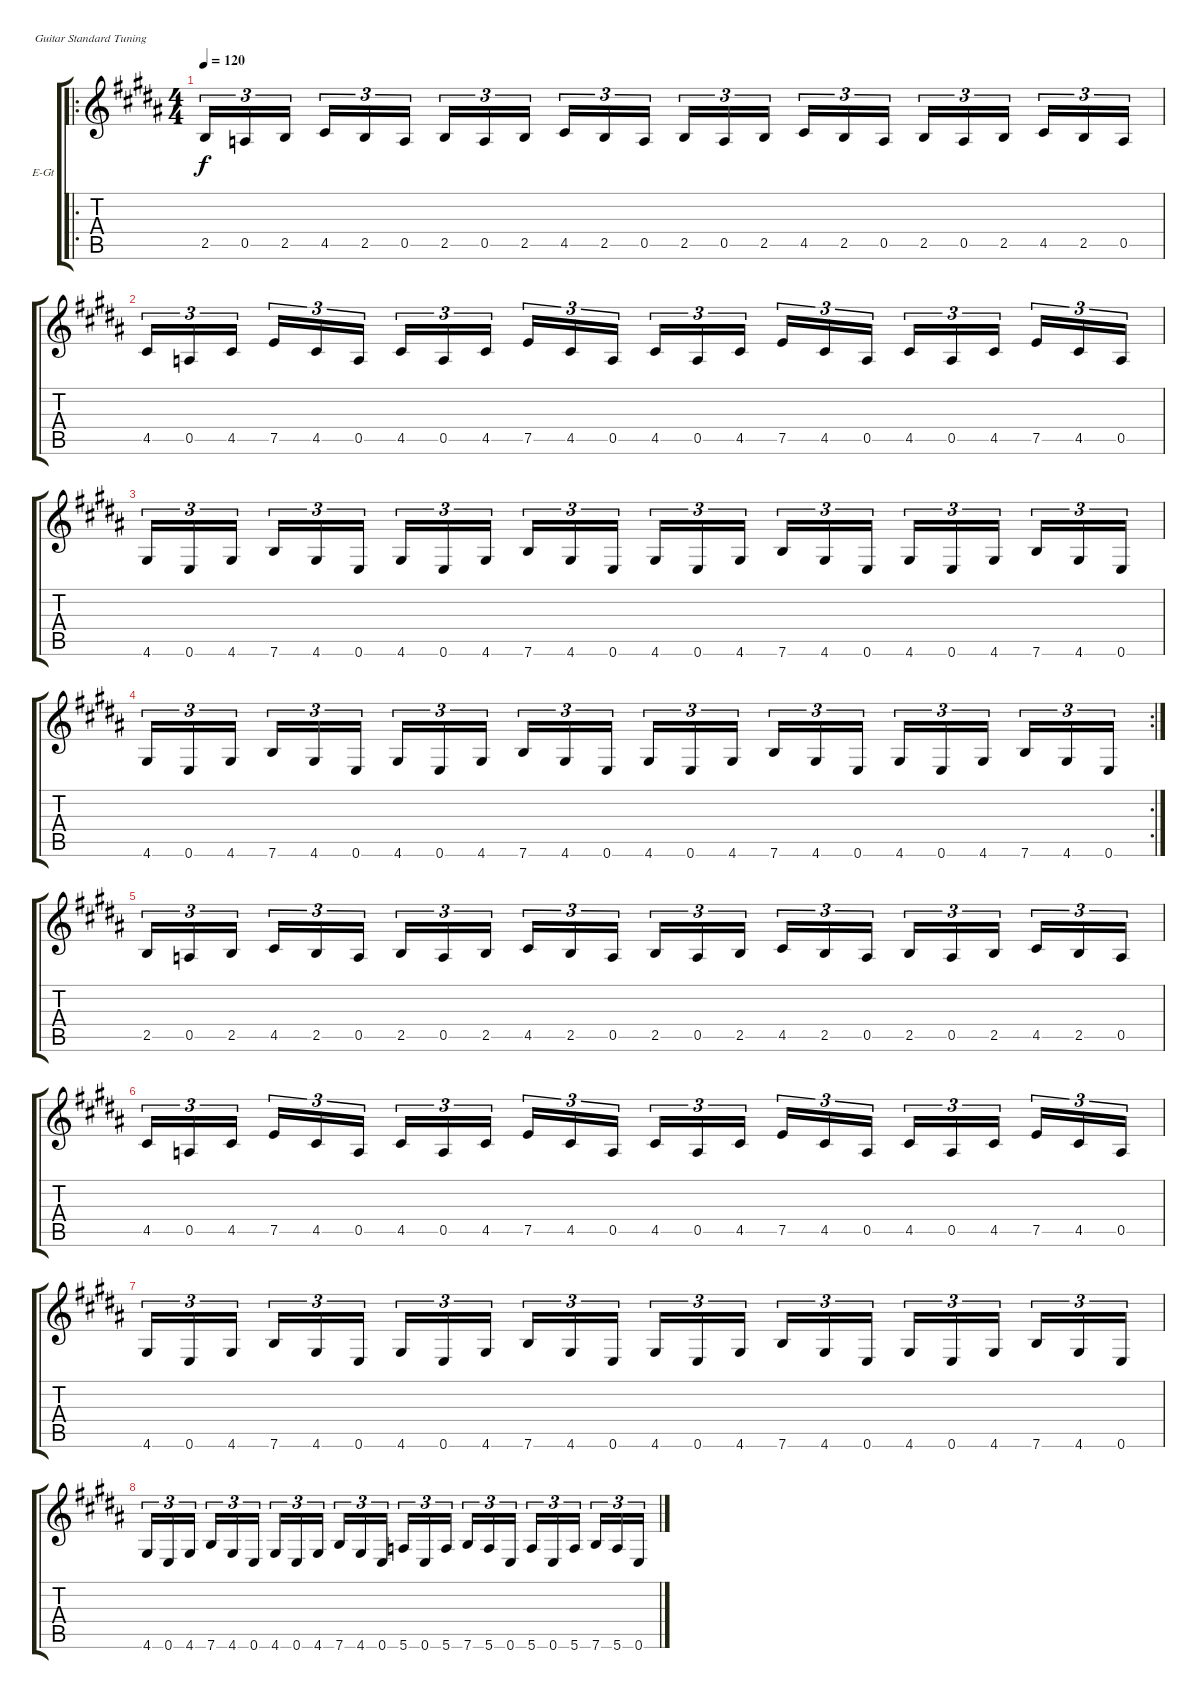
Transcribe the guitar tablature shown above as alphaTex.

\bracketExtendMode groupsimilarinstruments
\firstSystemTrackNameOrientation horizontal
\otherSystemsTrackNameOrientation horizontal
\track ("Nay Windhead" "E-Gt") {instrument overdrivenguitar}
\staff {score tabs}
\tuning (E4 B3 G3 D3 A2 E2)
\ro
\ts (4 4)
\tempo 120
\clef g2
\ks g#minor
2.5{acc forcenatural}.16{tu (3 2) dy f} 0.5{acc forcenatural}.16{tu (3 2)} 2.5{acc forcenatural}.16{tu (3 2)} 4.5{acc #}.16{tu (3 2)} 2.5{acc forcenatural}.16{tu (3 2)} 0.5{acc forcenatural}.16{tu (3 2)} 2.5{acc forcenatural}.16{tu (3 2)} 0.5{acc forcenatural}.16{tu (3 2)} 2.5{acc forcenatural}.16{tu (3 2)} 4.5{acc #}.16{tu (3 2)} 2.5{acc forcenatural}.16{tu (3 2)} 0.5{acc forcenatural}.16{tu (3 2)} 2.5{acc forcenatural}.16{tu (3 2)} 0.5{acc forcenatural}.16{tu (3 2)} 2.5{acc forcenatural}.16{tu (3 2)} 4.5{acc #}.16{tu (3 2)} 2.5{acc forcenatural}.16{tu (3 2)} 0.5{acc forcenatural}.16{tu (3 2)} 2.5{acc forcenatural}.16{tu (3 2)} 0.5{acc forcenatural}.16{tu (3 2)} 2.5{acc forcenatural}.16{tu (3 2)} 4.5{acc #}.16{tu (3 2)} 2.5{acc forcenatural}.16{tu (3 2)} 0.5{acc forcenatural}.16{tu (3 2)} |
4.5{acc #}.16{tu (3 2)} 0.5{acc forcenatural}.16{tu (3 2)} 4.5{acc #}.16{tu (3 2)} 7.5{acc forcenatural}.16{tu (3 2)} 4.5{acc #}.16{tu (3 2)} 0.5{acc forcenatural}.16{tu (3 2)} 4.5{acc #}.16{tu (3 2)} 0.5{acc forcenatural}.16{tu (3 2)} 4.5{acc #}.16{tu (3 2)} 7.5{acc forcenatural}.16{tu (3 2)} 4.5{acc #}.16{tu (3 2)} 0.5{acc forcenatural}.16{tu (3 2)} 4.5{acc #}.16{tu (3 2)} 0.5{acc forcenatural}.16{tu (3 2)} 4.5{acc #}.16{tu (3 2)} 7.5{acc forcenatural}.16{tu (3 2)} 4.5{acc #}.16{tu (3 2)} 0.5{acc forcenatural}.16{tu (3 2)} 4.5{acc #}.16{tu (3 2)} 0.5{acc forcenatural}.16{tu (3 2)} 4.5{acc #}.16{tu (3 2)} 7.5{acc forcenatural}.16{tu (3 2)} 4.5{acc #}.16{tu (3 2)} 0.5{acc forcenatural}.16{tu (3 2)} |
4.6{acc #}.16{tu (3 2)} 0.6{acc forcenatural}.16{tu (3 2)} 4.6{acc #}.16{tu (3 2)} 7.6{acc forcenatural}.16{tu (3 2)} 4.6{acc #}.16{tu (3 2)} 0.6{acc forcenatural}.16{tu (3 2)} 4.6{acc #}.16{tu (3 2)} 0.6{acc forcenatural}.16{tu (3 2)} 4.6{acc #}.16{tu (3 2)} 7.6{acc forcenatural}.16{tu (3 2)} 4.6{acc #}.16{tu (3 2)} 0.6{acc forcenatural}.16{tu (3 2)} 4.6{acc #}.16{tu (3 2)} 0.6{acc forcenatural}.16{tu (3 2)} 4.6{acc #}.16{tu (3 2)} 7.6{acc forcenatural}.16{tu (3 2)} 4.6{acc #}.16{tu (3 2)} 0.6{acc forcenatural}.16{tu (3 2)} 4.6{acc #}.16{tu (3 2)} 0.6{acc forcenatural}.16{tu (3 2)} 4.6{acc #}.16{tu (3 2)} 7.6{acc forcenatural}.16{tu (3 2)} 4.6{acc #}.16{tu (3 2)} 0.6{acc forcenatural}.16{tu (3 2)} |
\rc 2
4.6{acc #}.16{tu (3 2)} 0.6{acc forcenatural}.16{tu (3 2)} 4.6{acc #}.16{tu (3 2)} 7.6{acc forcenatural}.16{tu (3 2)} 4.6{acc #}.16{tu (3 2)} 0.6{acc forcenatural}.16{tu (3 2)} 4.6{acc #}.16{tu (3 2)} 0.6{acc forcenatural}.16{tu (3 2)} 4.6{acc #}.16{tu (3 2)} 7.6{acc forcenatural}.16{tu (3 2)} 4.6{acc #}.16{tu (3 2)} 0.6{acc forcenatural}.16{tu (3 2)} 4.6{acc #}.16{tu (3 2)} 0.6{acc forcenatural}.16{tu (3 2)} 4.6{acc #}.16{tu (3 2)} 7.6{acc forcenatural}.16{tu (3 2)} 4.6{acc #}.16{tu (3 2)} 0.6{acc forcenatural}.16{tu (3 2)} 4.6{acc #}.16{tu (3 2)} 0.6{acc forcenatural}.16{tu (3 2)} 4.6{acc #}.16{tu (3 2)} 7.6{acc forcenatural}.16{tu (3 2)} 4.6{acc #}.16{tu (3 2)} 0.6{acc forcenatural}.16{tu (3 2)} |
2.5{acc forcenatural}.16{tu (3 2)} 0.5{acc forcenatural}.16{tu (3 2)} 2.5{acc forcenatural}.16{tu (3 2)} 4.5{acc #}.16{tu (3 2)} 2.5{acc forcenatural}.16{tu (3 2)} 0.5{acc forcenatural}.16{tu (3 2)} 2.5{acc forcenatural}.16{tu (3 2)} 0.5{acc forcenatural}.16{tu (3 2)} 2.5{acc forcenatural}.16{tu (3 2)} 4.5{acc #}.16{tu (3 2)} 2.5{acc forcenatural}.16{tu (3 2)} 0.5{acc forcenatural}.16{tu (3 2)} 2.5{acc forcenatural}.16{tu (3 2)} 0.5{acc forcenatural}.16{tu (3 2)} 2.5{acc forcenatural}.16{tu (3 2)} 4.5{acc #}.16{tu (3 2)} 2.5{acc forcenatural}.16{tu (3 2)} 0.5{acc forcenatural}.16{tu (3 2)} 2.5{acc forcenatural}.16{tu (3 2)} 0.5{acc forcenatural}.16{tu (3 2)} 2.5{acc forcenatural}.16{tu (3 2)} 4.5{acc #}.16{tu (3 2)} 2.5{acc forcenatural}.16{tu (3 2)} 0.5{acc forcenatural}.16{tu (3 2)} |
4.5{acc #}.16{tu (3 2)} 0.5{acc forcenatural}.16{tu (3 2)} 4.5{acc #}.16{tu (3 2)} 7.5{acc forcenatural}.16{tu (3 2)} 4.5{acc #}.16{tu (3 2)} 0.5{acc forcenatural}.16{tu (3 2)} 4.5{acc #}.16{tu (3 2)} 0.5{acc forcenatural}.16{tu (3 2)} 4.5{acc #}.16{tu (3 2)} 7.5{acc forcenatural}.16{tu (3 2)} 4.5{acc #}.16{tu (3 2)} 0.5{acc forcenatural}.16{tu (3 2)} 4.5{acc #}.16{tu (3 2)} 0.5{acc forcenatural}.16{tu (3 2)} 4.5{acc #}.16{tu (3 2)} 7.5{acc forcenatural}.16{tu (3 2)} 4.5{acc #}.16{tu (3 2)} 0.5{acc forcenatural}.16{tu (3 2)} 4.5{acc #}.16{tu (3 2)} 0.5{acc forcenatural}.16{tu (3 2)} 4.5{acc #}.16{tu (3 2)} 7.5{acc forcenatural}.16{tu (3 2)} 4.5{acc #}.16{tu (3 2)} 0.5{acc forcenatural}.16{tu (3 2)} |
4.6{acc #}.16{tu (3 2)} 0.6{acc forcenatural}.16{tu (3 2)} 4.6{acc #}.16{tu (3 2)} 7.6{acc forcenatural}.16{tu (3 2)} 4.6{acc #}.16{tu (3 2)} 0.6{acc forcenatural}.16{tu (3 2)} 4.6{acc #}.16{tu (3 2)} 0.6{acc forcenatural}.16{tu (3 2)} 4.6{acc #}.16{tu (3 2)} 7.6{acc forcenatural}.16{tu (3 2)} 4.6{acc #}.16{tu (3 2)} 0.6{acc forcenatural}.16{tu (3 2)} 4.6{acc #}.16{tu (3 2)} 0.6{acc forcenatural}.16{tu (3 2)} 4.6{acc #}.16{tu (3 2)} 7.6{acc forcenatural}.16{tu (3 2)} 4.6{acc #}.16{tu (3 2)} 0.6{acc forcenatural}.16{tu (3 2)} 4.6{acc #}.16{tu (3 2)} 0.6{acc forcenatural}.16{tu (3 2)} 4.6{acc #}.16{tu (3 2)} 7.6{acc forcenatural}.16{tu (3 2)} 4.6{acc #}.16{tu (3 2)} 0.6{acc forcenatural}.16{tu (3 2)} |
4.6{acc #}.16{tu (3 2)} 0.6{acc forcenatural}.16{tu (3 2)} 4.6{acc #}.16{tu (3 2)} 7.6{acc forcenatural}.16{tu (3 2)} 4.6{acc #}.16{tu (3 2)} 0.6{acc forcenatural}.16{tu (3 2)} 4.6{acc #}.16{tu (3 2)} 0.6{acc forcenatural}.16{tu (3 2)} 4.6{acc #}.16{tu (3 2)} 7.6{acc forcenatural}.16{tu (3 2)} 4.6{acc #}.16{tu (3 2)} 0.6{acc forcenatural}.16{tu (3 2)} 5.6{acc forcenatural}.16{tu (3 2)} 0.6{acc forcenatural}.16{tu (3 2)} 5.6{acc forcenatural}.16{tu (3 2)} 7.6{acc forcenatural}.16{tu (3 2)} 5.6{acc forcenatural}.16{tu (3 2)} 0.6{acc forcenatural}.16{tu (3 2)} 5.6{acc forcenatural}.16{tu (3 2)} 0.6{acc forcenatural}.16{tu (3 2)} 5.6{acc forcenatural}.16{tu (3 2)} 7.6{acc forcenatural}.16{tu (3 2)} 5.6{acc forcenatural}.16{tu (3 2)} 0.6{acc forcenatural}.16{tu (3 2)}
